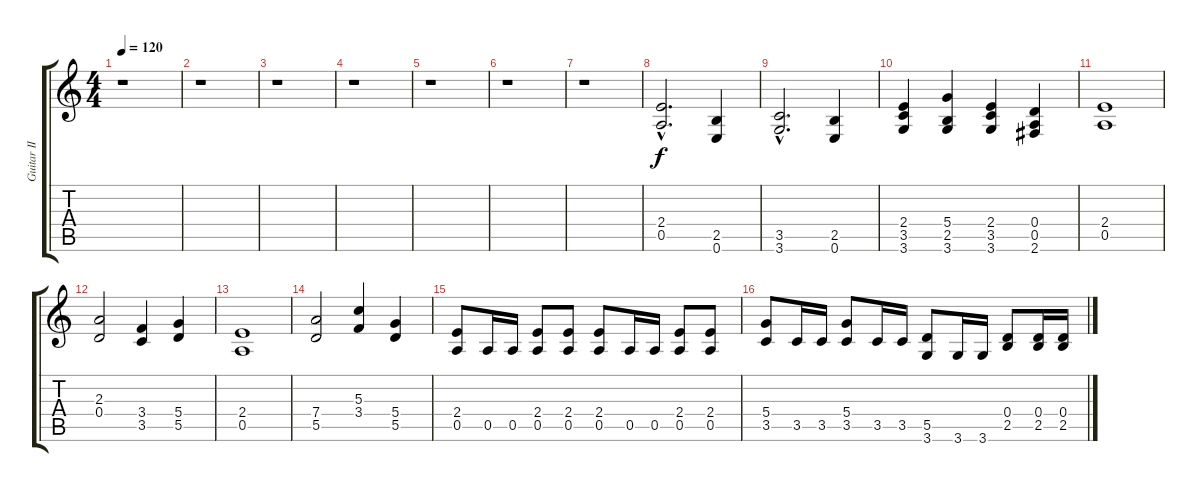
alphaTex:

\track ("Guitar II" "Guitar II") {instrument distortionguitar}
\staff {score tabs}
\tuning (E4 B3 G3 D3 A2 E2) {hide}
\ts (4 4)
\tempo 120
\clef g2
\ks c
r.1{dy f instrument distortionguitar} |
r.1 |
r.1 |
r.1 |
r.1 |
r.1 |
r.1 |
(2.4{hac} 0.5{hac}).2{d} (2.5 0.6).4 |
(3.5{hac} 3.6{hac}).2{d} (2.5 0.6).4 |
(2.4 3.5 3.6).4 (5.4 2.5 3.6).4 (2.4 3.5 3.6).4 (0.4 0.5 2.6).4 |
(2.4 0.5).1 |
(2.3 0.4).2 (3.4 3.5).4 (5.4 5.5).4 |
(2.4 0.5).1 |
(7.4 5.5).2 (5.3 3.4).4 (5.4 5.5).4 |
(2.4 0.5).8 0.5.16 0.5.16 (2.4 0.5).8 (2.4 0.5).8 (2.4 0.5).8 0.5.16 0.5.16 (2.4 0.5).8 (2.4 0.5).8 |
(5.4 3.5).8 3.5.16 3.5.16 (5.4 3.5).8 3.5.16 3.5.16 (5.5 3.6).8 3.6.16 3.6.16 (0.4 2.5).8 (0.4 2.5).16 (0.4 2.5).16
